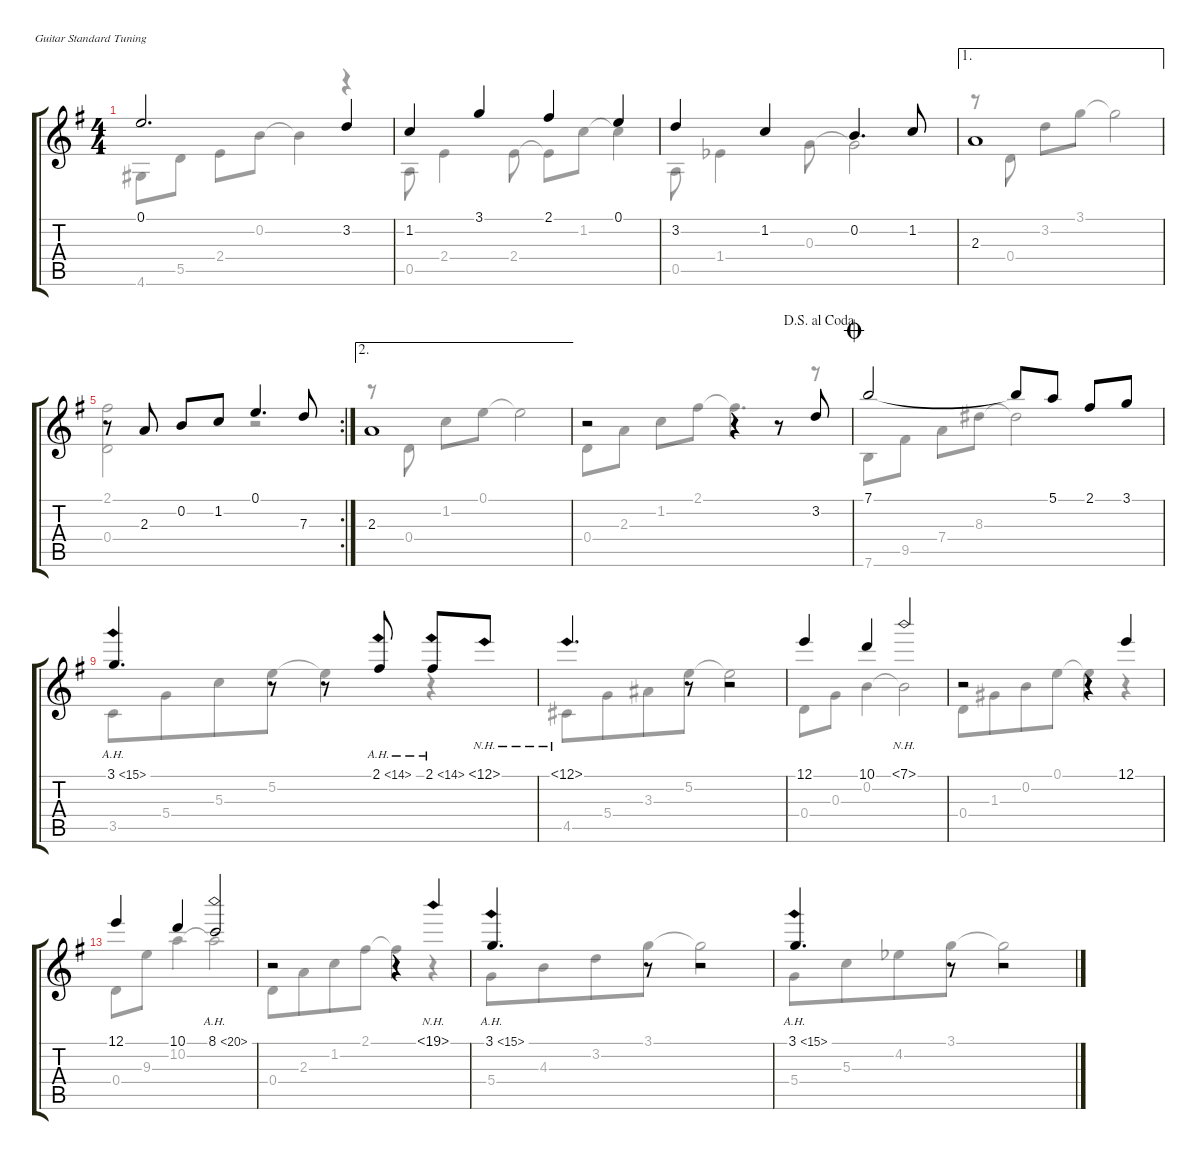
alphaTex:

\hideDynamics
\bracketExtendMode groupsimilarinstruments
\singleTrackTrackNamePolicy hidden
\firstSystemTrackNameOrientation horizontal
\otherSystemsTrackNameOrientation horizontal
\defaultBarNumberDisplay FirstOfSystem
\track ("Track 1" "S-Gt") {instrument acousticguitarsteel}
\staff {score tabs}
\tuning (E4 B3 G3 D3 A2 E2)
\voice
\ts (4 4)
\tempo (94 hide)
\clef g2
\ks g
0.1{t acc forcenatural}.2{d dy f beam Up} 3.2{acc forcenatural}.4{beam Up} |
1.2{acc forcenatural}.4{beam Up} 3.1{acc forcenatural}.4{beam Up} 2.1{acc #}.4{beam Up} 0.1{acc forcenatural}.4{beam Up} |
3.2{acc forcenatural}.4{beam Up} 1.2{acc forcenatural}.4{beam Up} 0.2{acc forcenatural}.4{d beam Up} 1.2{acc forcenatural}.8{beam Up} |
\ae 1
2.3{acc forcenatural}.1{beam Up} |
\rc 2
r.8{beam Up} 2.3{acc forcenatural}.8{beam Up} 0.2{acc forcenatural}.8{beam Up} 1.2{acc forcenatural}.8{beam Up} 0.1{acc forcenatural}.4{d beam Up} 7.3{acc forcenatural}.8{beam Up} |
\ae 2
2.3{acc forcenatural}.1{beam Up} |
\jump dalsegnoalcoda
\scale
0.762954 r.2{beam Up} r.4{beam Up} r.8{beam Up} 3.2{acc forcenatural}.8{beam Up} |
\jump coda
\scale
0.765728 7.1{acc forcenatural}.2{beam Up} 7.1{t acc forcenatural}.8{beam Up} 5.1{acc forcenatural}.8{beam Up} 2.1{acc #}.8{beam Up} 3.1{acc forcenatural}.8{beam Up} |
\beaming (8 4 2 2)
\scale
1.55705 3.1{ah 12 acc forcenatural}.4{d beam Up} r.8{beam Up} r.8{beam Up} 2.1{ah 12 acc #}.8{beam Up} 2.1{ah 12 acc #}.8{beam Up} 12.1{nh acc forcenatural}.8{beam Up} |
\beaming (8 4 4)
\scale
1.15545 12.1{nh acc forcenatural}.4{d beam Up} r.8{beam Up} r.2{beam Up} |
\scale
0.957244 12.1{acc forcenatural}.4{beam Up} 10.1{acc forcenatural}.4{beam Up} 7.1{nh acc forcenatural}.2{beam Up} |
\scale
1.03657 r.2{beam Up} r.4{beam Up} 12.1{acc forcenatural}.4{beam Up} |
\scale
0.965703 12.1{acc forcenatural}.4{beam Up} 10.1{acc forcenatural}.4{beam Up} 8.1{ah 12 acc forcenatural}.2{beam Up} |
\scale
0.885031 r.2{beam Up} r.4{beam Up} 19.1{nh acc forcenatural}.4{beam Up} |
3.1{ah 12 acc forcenatural}.4{d beam Up} r.8{beam Up} r.2{beam Up} |
3.1{ah 12 acc forcenatural}.4{d beam Up} r.8{beam Up} r.2{beam Up}
\voice
\clef g2
\ottava regular
\simile none
\ks g
4.6{acc #}.8{dy f beam Down} 5.5{acc forcenatural}.8{beam Down} 2.4{acc forcenatural}.8{beam Down} 0.2{acc forcenatural}.8{beam Down} 0.2{t acc forcenatural}.4{beam Down} r.4{beam Down} |
0.5{acc forcenatural}.8{beam Down} 2.4{acc forcenatural}.4{beam Down} 2.4{acc forcenatural}.8{beam Down} 2.4{t acc forcenatural}.8{beam Down} 1.2{acc forcenatural}.8{beam Down} 1.2{t acc forcenatural}.4{beam Down} |
0.5{acc forcenatural}.8{beam Down} 1.4{acc b}.4{beam Down} 0.3{acc forcenatural}.8{beam Down} 0.3{t acc forcenatural}.2{beam Down} |
r.8{beam Down} 0.4{acc forcenatural}.8{beam Down} 3.2{acc forcenatural}.8{beam Down} 3.1{acc forcenatural}.8{beam Down} 3.1{t acc forcenatural}.2{beam Down} |
(2.1{acc #} 0.4{acc forcenatural}).2{beam Down} r.2{beam Down} |
r.8{beam Down} 0.4{acc forcenatural}.8{beam Down} 1.2{acc forcenatural}.8{beam Down} 0.1{acc forcenatural}.8{beam Down} 0.1{t acc forcenatural}.2{beam Down} |
\scale
0.762954 0.4{acc forcenatural}.8{beam Down} 2.3{acc forcenatural}.8{beam Down} 1.2{acc forcenatural}.8{beam Down} 2.1{acc #}.8{beam Down} 2.1{t acc #}.4{d beam Down} r.8{beam Down} |
\scale
0.765728 7.6{acc forcenatural}.8{beam Down} 9.5{acc #}.8{beam Down} 7.4{acc forcenatural}.8{beam Down} 8.3{acc #}.8{beam Down} 8.3{t acc #}.2{beam Down} |
\scale
1.55705 3.5{acc forcenatural}.8{beam Down} 5.4{acc forcenatural}.8{beam Down} 5.3{acc forcenatural}.8{beam Down} 5.2{acc forcenatural}.8{beam Down} 5.2{t acc forcenatural}.4{beam Down} r.4{beam Down} |
\scale
1.15545 4.5{acc #}.8{beam Down} 5.4{acc forcenatural}.8{beam Down} 3.3{acc #}.8{beam Down} 5.2{acc forcenatural}.8{beam Down} 5.2{t acc forcenatural}.2{beam Down} |
\scale
0.957244 0.4{acc forcenatural}.8{beam Down} 0.3{acc forcenatural}.8{beam Down} 0.2{acc forcenatural}.4{beam Down} 0.2{t acc forcenatural}.2{beam Down} |
\scale
1.03657 0.4{acc forcenatural}.8{beam Down} 1.3{acc #}.8{beam Down} 0.2{acc forcenatural}.8{beam Down} 0.1{acc forcenatural}.8{beam Down} 0.1{t acc forcenatural}.4{beam Down} r.4{beam Down} |
\scale
0.965703 0.4{acc forcenatural}.8{beam Down} 9.3{acc forcenatural}.8{beam Down} 10.2{acc forcenatural}.4{beam Down} 10.2{t acc forcenatural}.2{beam Down} |
\scale
0.885031 0.4{acc forcenatural}.8{beam Down} 2.3{acc forcenatural}.8{beam Down} 1.2{acc forcenatural}.8{beam Down} 2.1{acc #}.8{beam Down} 2.1{t acc #}.4{beam Down} r.4{beam Down} |
5.4{acc forcenatural}.8{beam Down} 4.3{acc forcenatural}.8{beam Down} 3.2{acc forcenatural}.8{beam Down} 3.1{acc forcenatural}.8{beam Down} 3.1{t acc forcenatural}.2{beam Down} |
5.4{acc forcenatural}.8{beam Down} 5.3{acc forcenatural}.8{beam Down} 4.2{acc b}.8{beam Down} 3.1{acc forcenatural}.8{beam Down} 3.1{t acc forcenatural}.2{beam Down}
